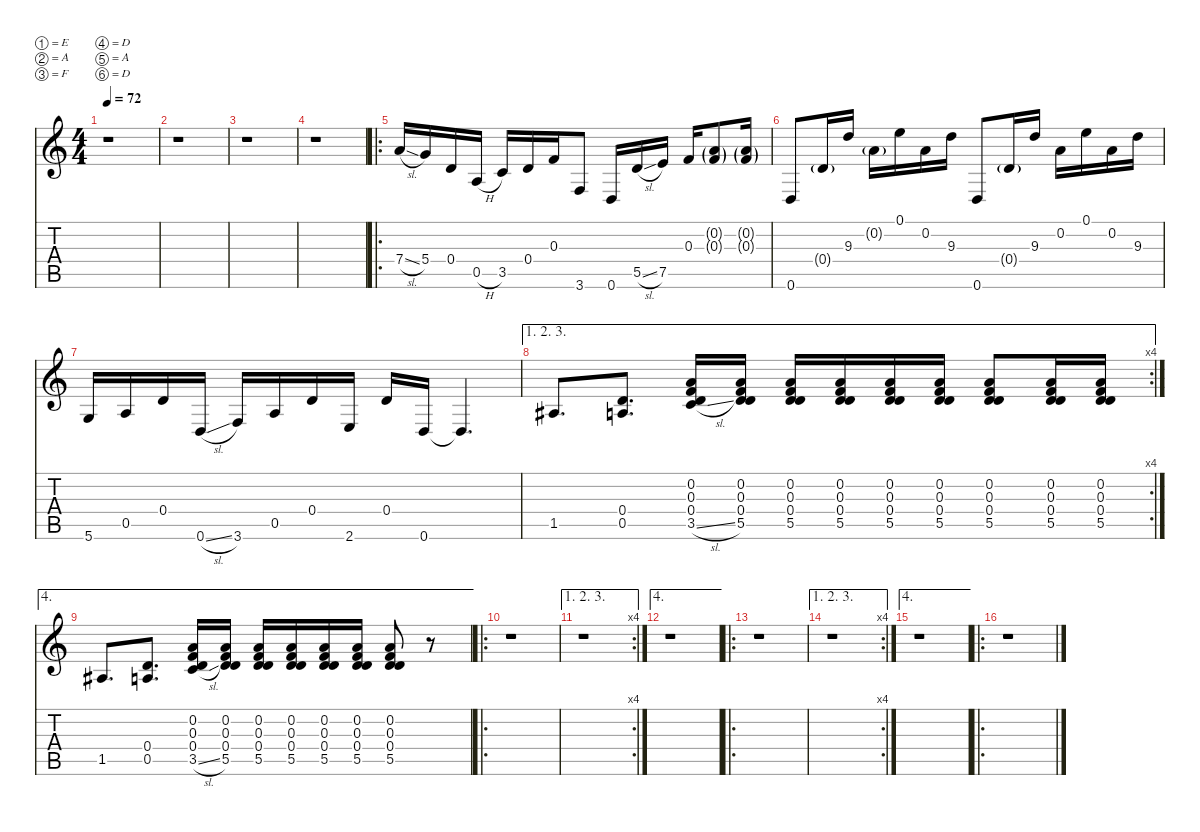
\defaultSystemsLayout 4
\hideDynamics
\bracketExtendMode nobrackets
\singleTrackTrackNamePolicy hidden
\multiTrackTrackNamePolicy hidden
\firstSystemTrackNameMode fullname
\firstSystemTrackNameOrientation horizontal
\otherSystemsTrackNameOrientation horizontal
\track ("Guitar 4" "s.guit.") {instrument acousticguitarsteel}
\staff {score tabs}
\tuning (E4 A3 F3 D3 A2 D2)
\ts (4 4)
\tempo 72
\clef g2
\ks c
r.1{dy p beam Down} |
r.1{beam Down} |
r.1{beam Down} |
r.1{beam Down} |
\ro
7.4{sl}.16{instrument acousticguitarsteel beam Up} 5.4.16{beam Up} 0.4.16{beam Up} 0.5{h}.16{beam Up} 3.5.16{beam Up} 0.4.16{beam Up} 0.3.16{beam Up} 3.6.8{beam Up} 0.6.16{beam Up} 5.5{sl}.16{beam Up} 7.5.16{beam Up} 0.3.16{beam Up} (0.2{g} 0.3{g}).8{beam Up} (0.2{g} 0.3{g}).16{beam Up} |
0.6.8{beam Up} 0.4{g}.16{beam Up} 9.3.16{beam Up} 0.2{g}.16{beam Down} 0.1.16{beam Down} 0.2.16{beam Down} 9.3.16{beam Down} 0.6.8{beam Up} 0.4{g}.16{beam Up} 9.3.16{beam Up} 0.2.16{beam Down} 0.1.16{beam Down} 0.2.16{beam Down} 9.3.16{beam Down} |
5.6.16{beam Up} 0.5.16{beam Up} 0.4.16{beam Up} 0.6{sl}.16{beam Up} 3.6.16{beam Up} 0.5.16{beam Up} 0.4.16{beam Up} 2.6.16{beam Up} 0.4.16{beam Up} 0.6.16{beam Up} 0.6{t}.4{d beam Up} |
\ae (1 2 3)
\rc 4
1.5{acc #}.8{d dy mp beam Up} (0.4 0.5).8{d beam Up} (0.2 0.3 0.4 3.5{sl}).16{dy p beam Up} (0.2 0.3 0.4 5.5).16{beam Up} (0.2 0.3 0.4 5.5).16{beam Up} (0.2 0.3 0.4 5.5).16{beam Up} (0.2 0.3 0.4 5.5).16{beam Up} (0.2 0.3 0.4 5.5).16{beam Up} (0.2 0.3 0.4 5.5).8{beam Up} (0.2 0.3 0.4 5.5).16{beam Up} (0.2 0.3 0.4 5.5).16{beam Up} |
\ae 4
1.5{acc #}.8{d dy mp beam Up} (0.4 0.5).8{d beam Up} (0.2 0.3 0.4 3.5{sl}).16{beam Up} (0.2 0.3 0.4 5.5).16{beam Up} (0.2 0.3 0.4 5.5).16{beam Up} (0.2 0.3 0.4 5.5).16{beam Up} (0.2 0.3 0.4 5.5).16{beam Up} (0.2 0.3 0.4 5.5).16{beam Up} (0.2 0.3 0.4 5.5).8{beam Up} r.8{beam Up} |
\ro
r.1{beam Down} |
\ae (1 2 3)
\rc 4
r.1{beam Down} |
\ae 4
r.1{beam Down} |
\ro
r.1{beam Down} |
\ae (1 2 3)
\rc 4
r.1{beam Down} |
\ae 4
r.1{beam Down} |
\ro
r.1{beam Down}
